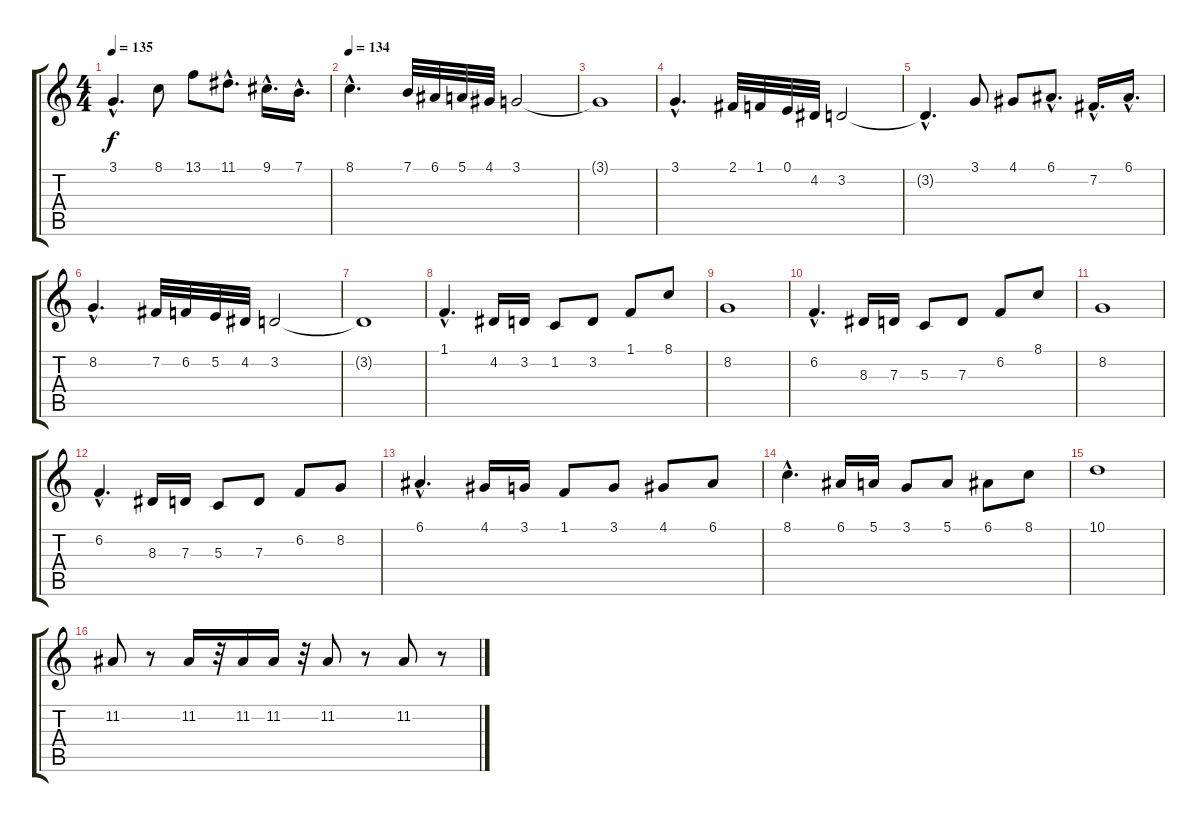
\track "" {instrument tremolostrings}
\staff {score tabs}
\tuning (E4 B3 G3 D3 A2 E2) {hide}
\ts (4 4)
\tempo 135
\clef g2
\ks c
3.1{hac t}.4{d dy f} 8.1.8{volume 14} 13.1.8 11.1{hac}.8{d} 9.1{hac}.16{d} 7.1{hac}.16{d} |
\tempo 134
8.1{hac}.4{d} 7.1.32 6.1.32 5.1.32 4.1.32 3.1.2 |
3.1{t}.1 |
3.1{hac}.4{d volume 14} 2.1.32 1.1.32 0.1.32 4.2.32 3.2.2 |
3.2{hac t}.4{d} 3.1.8{volume 14} 4.1.8 6.1{hac}.8{d} 7.2{hac}.16{d} 6.1{hac}.16{d} |
8.2{hac}.4{d} 7.2.32 6.2.32 5.2.32 4.2.32 3.2.2 |
3.2{t}.1 |
1.1{hac}.4{d volume 10} 4.2.16{volume 14} 3.2.16 1.2.8 3.2.8 1.1.8 8.1.8 |
8.2.1 |
6.2{hac}.4{d} 8.3.16 7.3.16 5.3.8 7.3.8 6.2.8 8.1.8 |
8.2.1 |
6.2{hac}.4{d} 8.3.16 7.3.16 5.3.8 7.3.8 6.2.8 8.2.8 |
6.1{hac}.4{d volume 15} 4.1.16 3.1.16 1.1.8 3.1.8 4.1.8 6.1.8 |
8.1{hac}.4{d volume 16} 6.1.16 5.1.16 3.1.8 5.1.8 6.1.8 8.1.8 |
10.1.1 |
11.2.8 r.8 11.2.16 r.32 11.2.16 11.2.16 r.32 11.2.8 r.8 11.2.8 r.8
